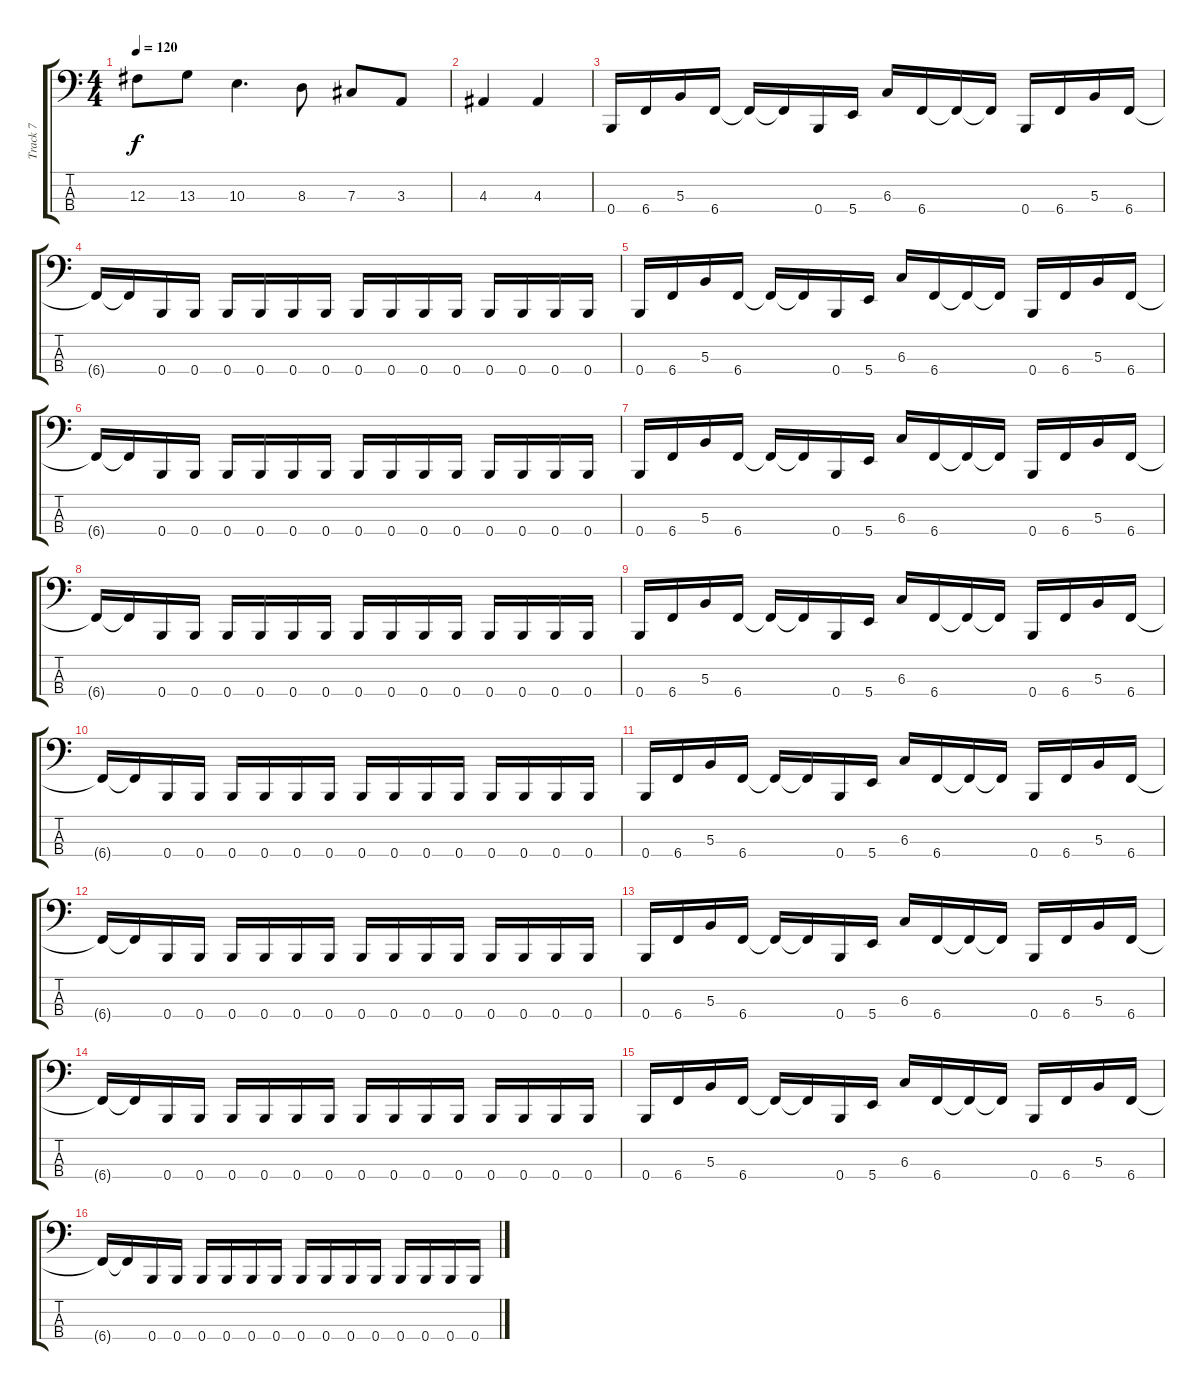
\track ("Track 7" "Track 7") {instrument electricbasspick}
\staff {score tabs}
\tuning (E2 B1 Gb1 B0) {hide}
\ts (4 4)
\tempo 120
\clef f4
\ks c
12.3{t}.8{dy f} 13.3.8 10.3.4{d} 8.3.8 7.3.8 3.3.8 |
4.3.4 4.3.4 |
0.4.16 6.4.16 5.3.16 6.4.16 6.4{t}.16 6.4{t}.16 0.4.16 5.4.16 6.3.16 6.4.16 6.4{t}.16 6.4{t}.16 0.4.16 6.4.16 5.3.16 6.4.16 |
6.4{t}.16 6.4{t}.16 0.4.16 0.4.16 0.4.16 0.4.16 0.4.16 0.4.16 0.4.16 0.4.16 0.4.16 0.4.16 0.4.16 0.4.16 0.4.16 0.4.16 |
0.4.16 6.4.16 5.3.16 6.4.16 6.4{t}.16 6.4{t}.16 0.4.16 5.4.16 6.3.16 6.4.16 6.4{t}.16 6.4{t}.16 0.4.16 6.4.16 5.3.16 6.4.16 |
6.4{t}.16 6.4{t}.16 0.4.16 0.4.16 0.4.16 0.4.16 0.4.16 0.4.16 0.4.16 0.4.16 0.4.16 0.4.16 0.4.16 0.4.16 0.4.16 0.4.16 |
0.4.16 6.4.16 5.3.16 6.4.16 6.4{t}.16 6.4{t}.16 0.4.16 5.4.16 6.3.16 6.4.16 6.4{t}.16 6.4{t}.16 0.4.16 6.4.16 5.3.16 6.4.16 |
6.4{t}.16 6.4{t}.16 0.4.16 0.4.16 0.4.16 0.4.16 0.4.16 0.4.16 0.4.16 0.4.16 0.4.16 0.4.16 0.4.16 0.4.16 0.4.16 0.4.16 |
0.4.16 6.4.16 5.3.16 6.4.16 6.4{t}.16 6.4{t}.16 0.4.16 5.4.16 6.3.16 6.4.16 6.4{t}.16 6.4{t}.16 0.4.16 6.4.16 5.3.16 6.4.16 |
6.4{t}.16 6.4{t}.16 0.4.16 0.4.16 0.4.16 0.4.16 0.4.16 0.4.16 0.4.16 0.4.16 0.4.16 0.4.16 0.4.16 0.4.16 0.4.16 0.4.16 |
0.4.16 6.4.16 5.3.16 6.4.16 6.4{t}.16 6.4{t}.16 0.4.16 5.4.16 6.3.16 6.4.16 6.4{t}.16 6.4{t}.16 0.4.16 6.4.16 5.3.16 6.4.16 |
6.4{t}.16 6.4{t}.16 0.4.16 0.4.16 0.4.16 0.4.16 0.4.16 0.4.16 0.4.16 0.4.16 0.4.16 0.4.16 0.4.16 0.4.16 0.4.16 0.4.16 |
0.4.16 6.4.16 5.3.16 6.4.16 6.4{t}.16 6.4{t}.16 0.4.16 5.4.16 6.3.16 6.4.16 6.4{t}.16 6.4{t}.16 0.4.16 6.4.16 5.3.16 6.4.16 |
6.4{t}.16 6.4{t}.16 0.4.16 0.4.16 0.4.16 0.4.16 0.4.16 0.4.16 0.4.16 0.4.16 0.4.16 0.4.16 0.4.16 0.4.16 0.4.16 0.4.16 |
0.4.16 6.4.16 5.3.16 6.4.16 6.4{t}.16 6.4{t}.16 0.4.16 5.4.16 6.3.16 6.4.16 6.4{t}.16 6.4{t}.16 0.4.16 6.4.16 5.3.16 6.4.16 |
6.4{t}.16 6.4{t}.16 0.4.16 0.4.16 0.4.16 0.4.16 0.4.16 0.4.16 0.4.16 0.4.16 0.4.16 0.4.16 0.4.16 0.4.16 0.4.16 0.4.16
